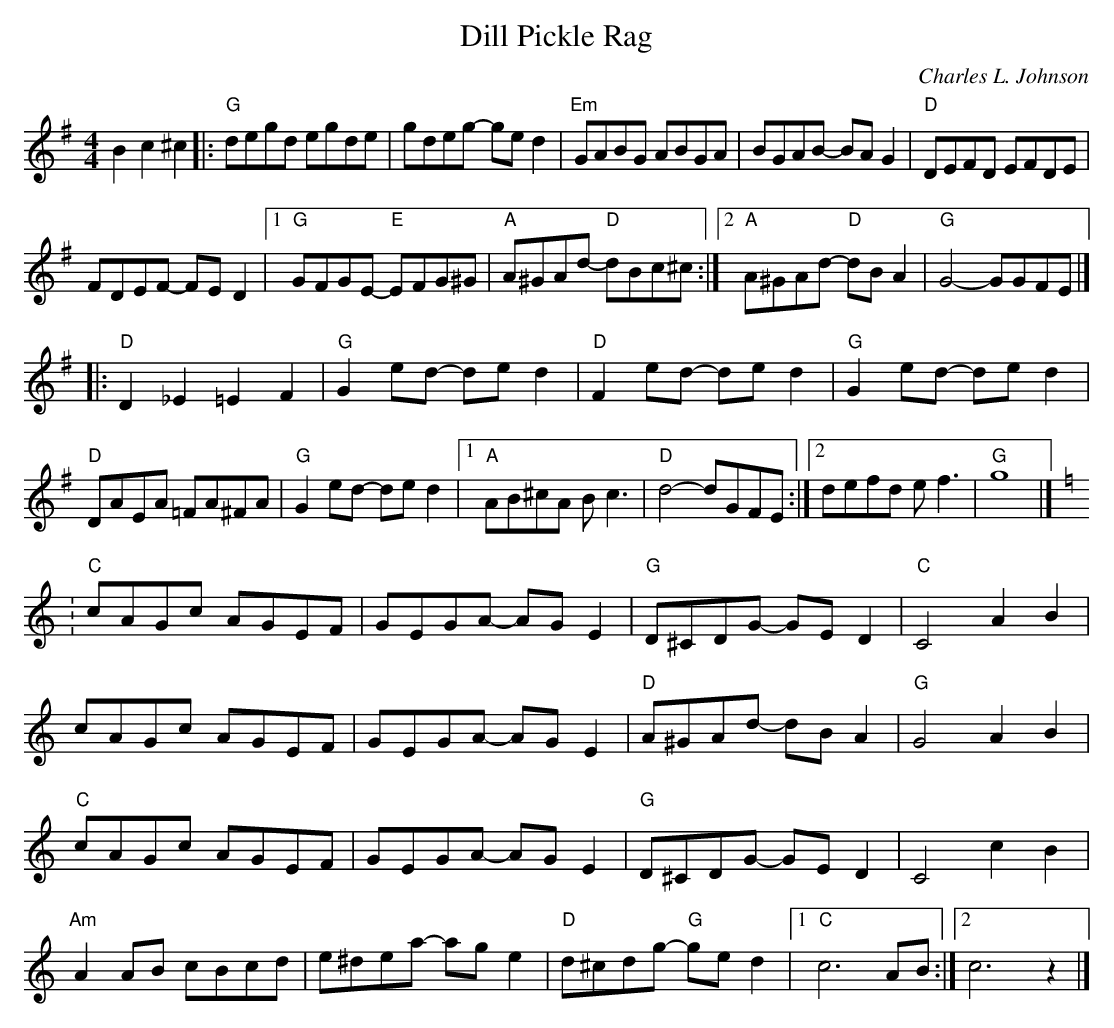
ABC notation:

X:1
T:Dill Pickle Rag
C:Charles L. Johnson
M:4/4
L:1/8
K:G
B2c2 ^c2|:"G"degd egde|gdeg -ged2|"Em"GABG ABGA|BGAB -BAG2|"D"DEFD EFDE|
FDEF -FED2|1 "G"GFGE -"E"EFG^G|"A"A^GAd -"D"dBc^c:|2 "A"A^GAd -"D"dBA2|"G"G4 -GGFE|]
|:"D"D2_E2 =E2F2|"G"G2ed -ded2|"D"F2ed -ded2|"G"G2ed -ded2|
"D"DAEA =FA^FA|"G"G2ed -ded2|1 "A"AB^cA Bc3|"D"d4 -dGFE:|2 defd ef3|"G"g8|]
K:C
:"C"cAGc AGEF|GEGA -AGE2|"G"D^CDG -GED2|"C"C4 A2B2|
cAGc AGEF|GEGA -AGE2|"D"A^GAd -dBA2|"G"G4 A2B2|
"C"cAGc AGEF|GEGA -AGE2|"G"D^CDG -GED2|C4 c2B2|
"Am"A2AB cBcd|e^dea -age2|"D"d^cdg -"G"ged2|1 "C"c6AB:|2 c6z2|]
